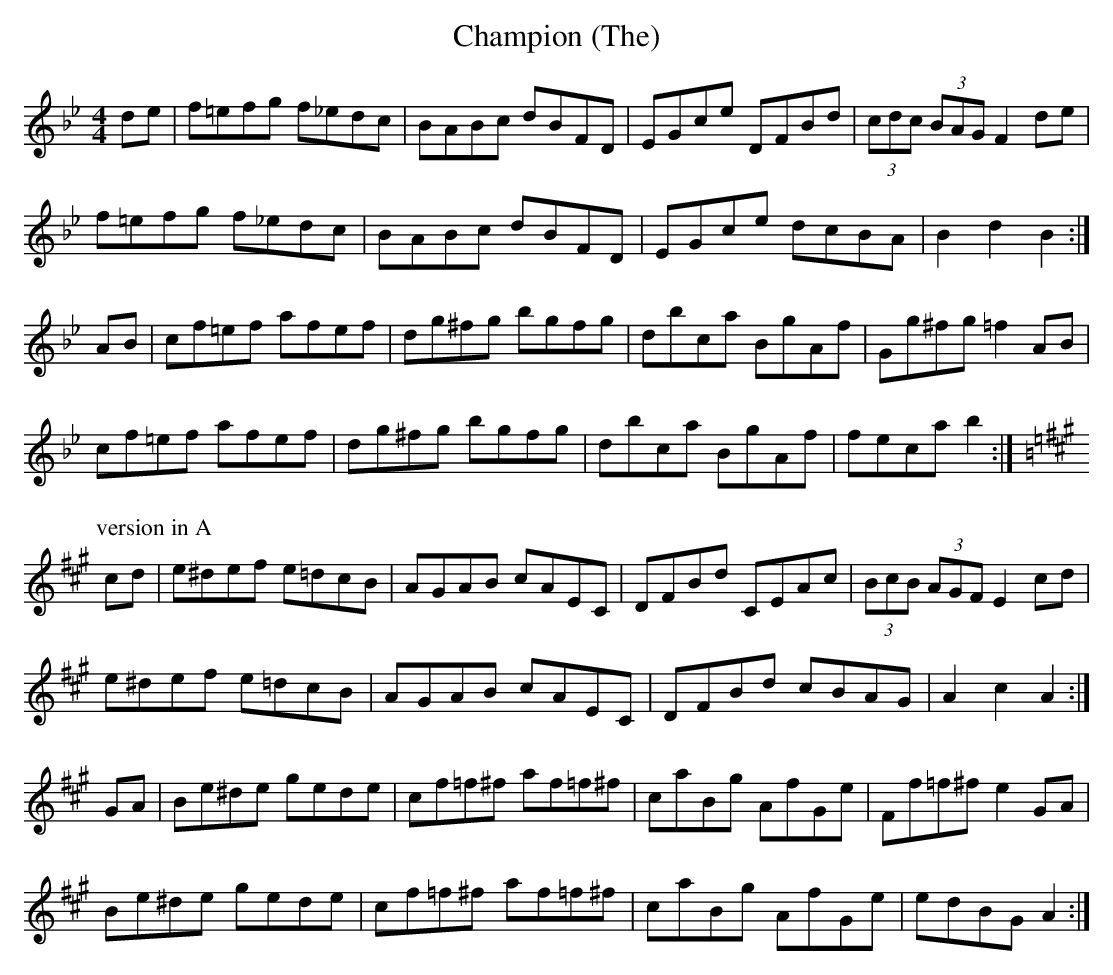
X:1
T: Champion (The)
M: 4/4
L: 1/8
K: Bb
de | f=efg f_edc | BABc dBFD | EGce DFBd |\
(3cdc (3BAG F2 de |
f=efg f_edc | BABc dBFD | EGce dcBA | B2 d2 B2 :|
AB | cf=ef afef | dg^fg bgfg | dbca BgAf |\
Gg^fg =f2 AB |
cf=ef afef | dg^fg bgfg | dbca BgAf | feca b2 :|
w:
P: version in A
K: A
cd | e^def e=dcB | AGAB cAEC | DFBd CEAc |\
(3BcB (3AGF E2 cd |
e^def e=dcB | AGAB cAEC | DFBd cBAG | A2 c2 A2 :|
GA | Be^de gede | cf=f^f af=f^f | caBg AfGe |\
Ff=f^f e2 GA |
Be^de gede | cf=f^f af=f^f | caBg AfGe | edBG A2 :|
